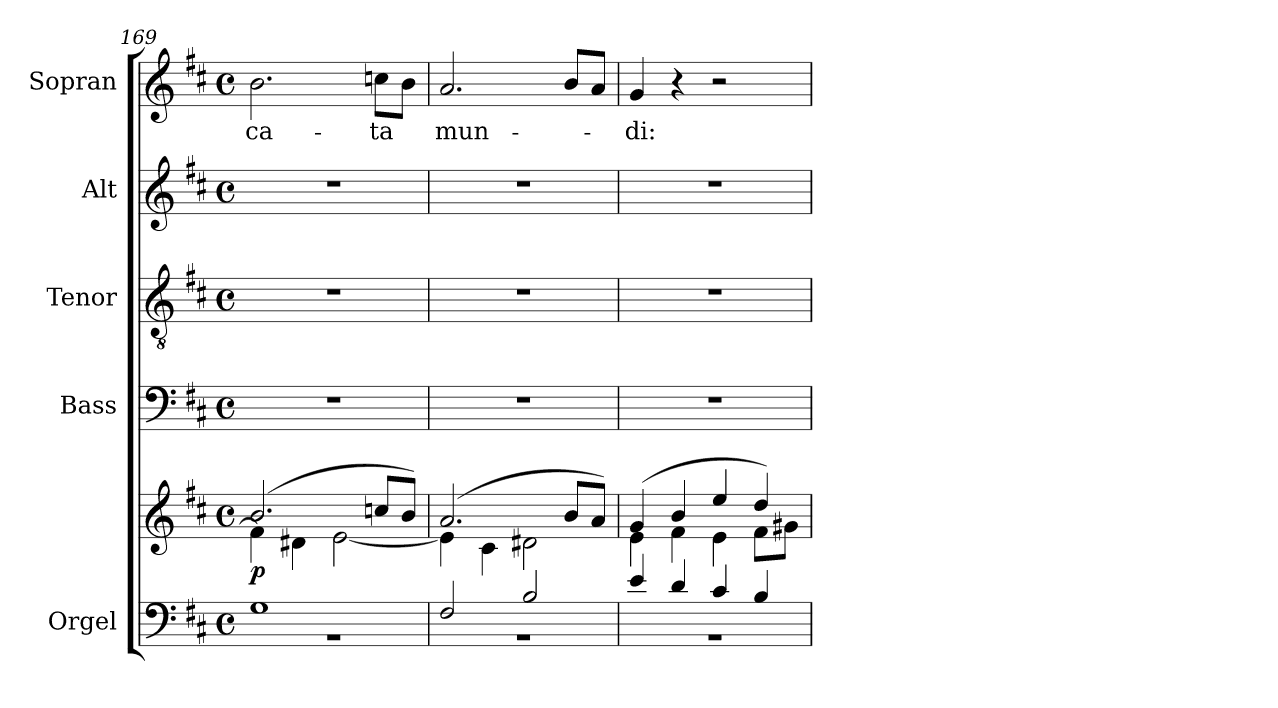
**kern	**kern	**dynam	**kern	**kern	**kern	**kern	**text
*part5	*part5	*part5	*part4	*part3	*part2	*part1	*part1
*staff6	*staff5	*staff5/6	*staff4	*staff3	*staff2	*staff1	*staff1
*I"Orgel	*	*	*I"Bass	*I"Tenor	*I"Alt	*I"Sopran	*
*I'Org.	*	*	*I'B.	*I'T.	*I'A.	*I'S.	*
*clefF4	*clefG2	*	*clefF4	*clefGv2	*clefG2	*clefG2	*
*k[f#c#]	*k[f#c#]	*	*k[f#c#]	*k[f#c#]	*k[f#c#]	*k[f#c#]	*
*D:	*D:	*	*D:	*D:	*D:	*D:	*
*M4/4	*M4/4	*	*M4/4	*M4/4	*M4/4	*M4/4	*
*met(c)	*met(c)	*	*met(c)	*met(c)	*met(c)	*met(c)	*
=169	=169	=169	=169	=169	=169	=169	=169
*^	*^	*	*	*	*	*	*
!	!	!	!	!LO:DY:b	!	!	!	!	!LO:LY:b
1G	1rBB	(2.b/	4f#\]	p	1r	1r	1r	2.b\	-ca-
.	.	.	4d#X\	.	.	.	.	.	.
.	.	.	[<2e\	.	.	.	.	.	.
!	!	!	!	!	!	!	!	!	!LO:LY:b
.	.	8ccn/L	.	.	.	.	.	8ccn\L	-ta
.	.	8b/J)	.	.	.	.	.	8b\J	.
=170	=170	=170	=170	=170	=170	=170	=170	=170	=170
!	!	!	!	!	!	!	!	!	!LO:LY:b
2F#/	1rBB	(2.a/	4e\]	.	1r	1r	1r	2.a/	mun-
.	.	.	4c#\	.	.	.	.	.	.
2B/	.	.	2d#X\	.	.	.	.	.	.
.	.	8b/L	.	.	.	.	.	8b/L	.
.	.	8a/J)	.	.	.	.	.	8a/J	.
=171	=171	=171	=171	=171	=171	=171	=171	=171	=171
!	!	!	!	!	!	!	!	!	!LO:LY:b
4e/	1rBB	(4g/	4e\	.	1r	1r	1r	4g/	-di:
4d/	.	4b/	4f#\	.	.	.	.	4r	.
4c#/	.	4ee/	4e\	.	.	.	.	2r	.
4B/	.	4dd/)	8f#\L	.	.	.	.	.	.
.	.	.	8g#X\J	.	.	.	.	.	.
*v	*v	*	*	*	*	*	*	*	*
*	*v	*v	*	*	*	*	*	*
=	=	=	=	=	=	=	=
*-	*-	*-	*-	*-	*-	*-	*-
